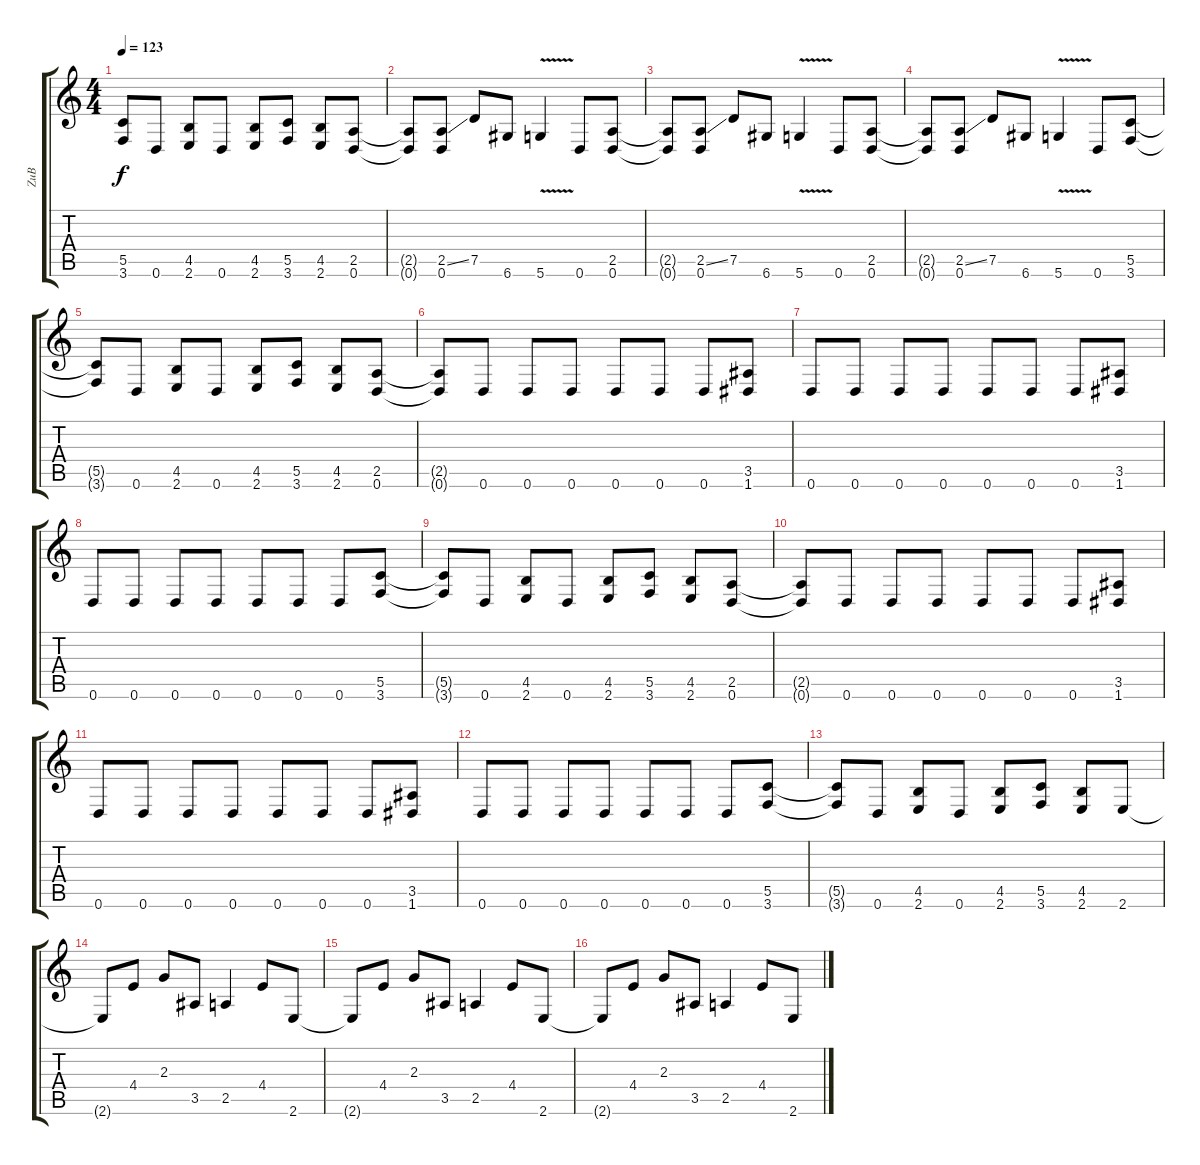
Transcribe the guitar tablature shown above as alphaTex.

\track ("ZuB" "ZuB") {instrument distortionguitar}
\staff {score tabs}
\tuning (D4 A3 F3 C3 G2 D2) {hide}
\ts (4 4)
\tempo 123
\clef g2
\ks c
(5.5{t} 3.6{t}).8{dy f} 0.6.8 (4.5 2.6).8 0.6.8 (4.5 2.6).8 (5.5 3.6).8 (4.5 2.6).8 (2.5 0.6).8 |
(2.5{t} 0.6{t}).8 (2.5{ss} 0.6).8 7.5.8 6.6.8 5.6{v}.4 0.6.8 (2.5 0.6).8 |
(2.5{t} 0.6{t}).8 (2.5{ss} 0.6).8 7.5.8 6.6.8 5.6{v}.4 0.6.8 (2.5 0.6).8 |
(2.5{t} 0.6{t}).8 (2.5{ss} 0.6).8 7.5.8 6.6.8 5.6{v}.4 0.6.8 (5.5 3.6).8 |
(5.5{t} 3.6{t}).8 0.6.8 (4.5 2.6).8 0.6.8 (4.5 2.6).8 (5.5 3.6).8 (4.5 2.6).8 (2.5 0.6).8 |
(2.5{t} 0.6{t}).8 0.6.8 0.6.8 0.6.8 0.6.8 0.6.8 0.6.8 (3.5 1.6).8 |
0.6.8 0.6.8 0.6.8 0.6.8 0.6.8 0.6.8 0.6.8 (3.5 1.6).8 |
0.6.8 0.6.8 0.6.8 0.6.8 0.6.8 0.6.8 0.6.8 (5.5 3.6).8 |
(5.5{t} 3.6{t}).8 0.6.8 (4.5 2.6).8 0.6.8 (4.5 2.6).8 (5.5 3.6).8 (4.5 2.6).8 (2.5 0.6).8 |
(2.5{t} 0.6{t}).8 0.6.8 0.6.8 0.6.8 0.6.8 0.6.8 0.6.8 (3.5 1.6).8 |
0.6.8 0.6.8 0.6.8 0.6.8 0.6.8 0.6.8 0.6.8 (3.5 1.6).8 |
0.6.8 0.6.8 0.6.8 0.6.8 0.6.8 0.6.8 0.6.8 (5.5 3.6).8 |
(5.5{t} 3.6{t}).8 0.6.8 (4.5 2.6).8 0.6.8 (4.5 2.6).8 (5.5 3.6).8 (4.5 2.6).8 2.6.8 |
2.6{t}.8 4.4.8 2.3.8 3.5.8 2.5.4 4.4.8 2.6.8 |
2.6{t}.8 4.4.8 2.3.8 3.5.8 2.5.4 4.4.8 2.6.8 |
2.6{t}.8 4.4.8 2.3.8 3.5.8 2.5.4 4.4.8 2.6.8
